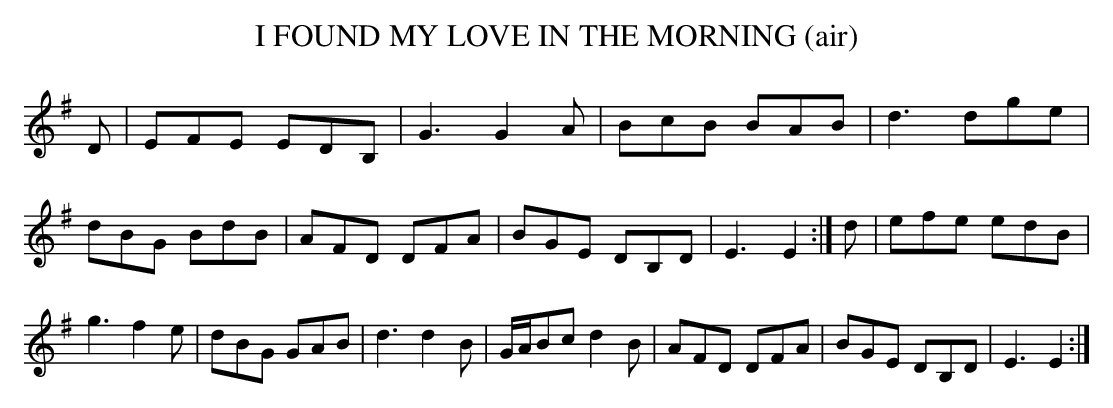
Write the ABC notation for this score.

X:1
T:I FOUND MY LOVE IN THE MORNING (air)\
Y:"andante moderato"\
M:6/8\
L:1/8\
K:Em\
D|EFE EDB,|G3 G2 A|BcB BAB|d3 dge|\
dBG BdB|AFD DFA|BGE DB,D|E3 E2:|\
d|efe edB|g3 f2 e|dBG GAB|d3 d2 B|\
G/2A/2Bc d2 B|AFD DFA|BGE DB,D|E3 E2:|\
\
\
